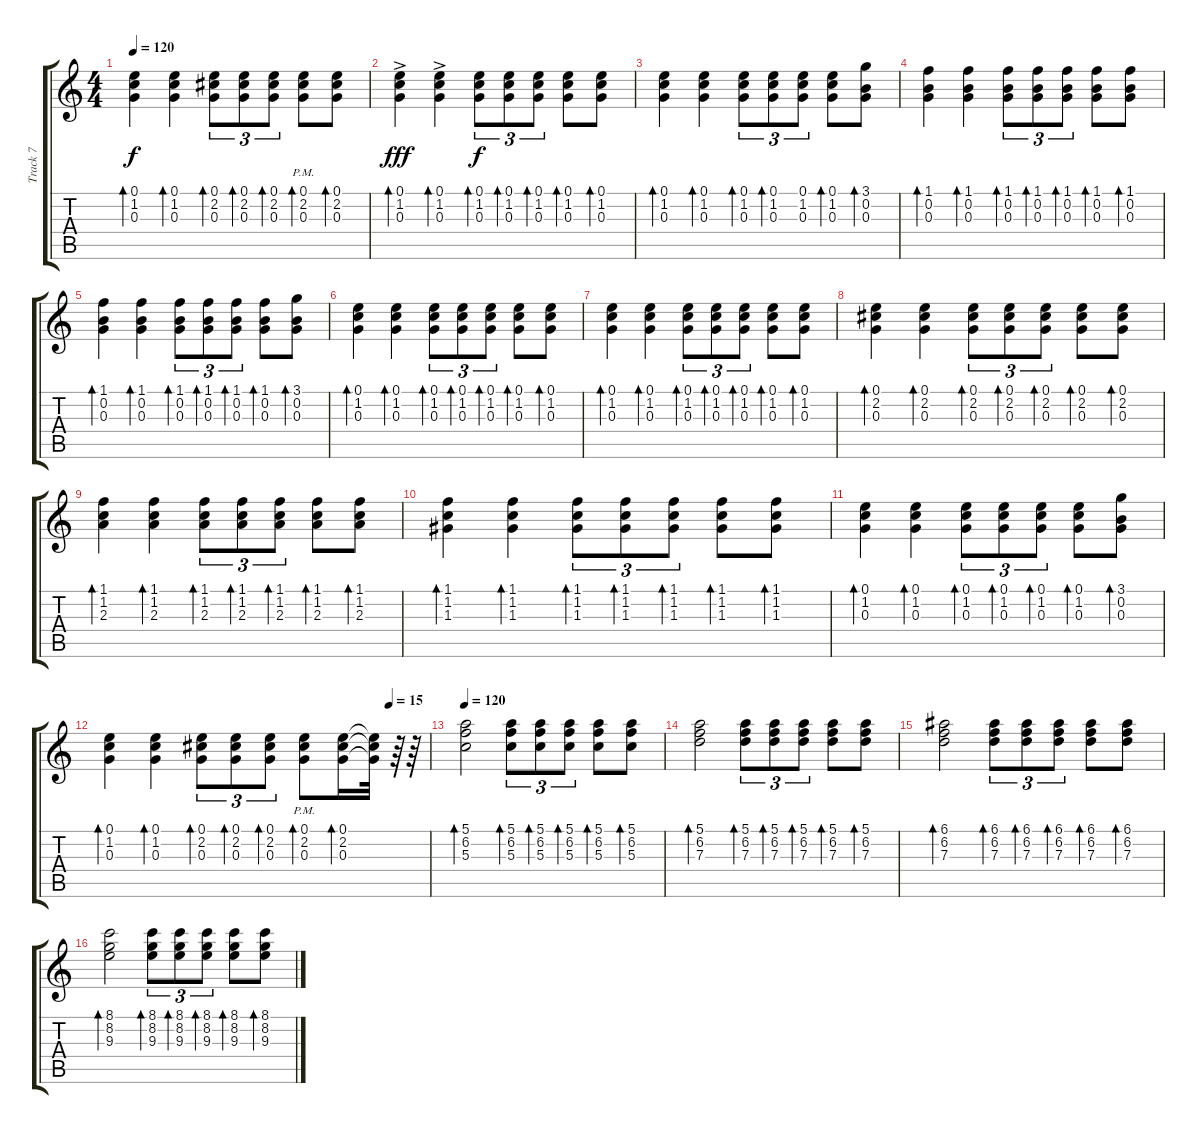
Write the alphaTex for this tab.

\track ("Track 7" "Track 7") {instrument acousticguitarnylon}
\staff {score tabs}
\tuning (E4 B3 G3 D3 A2 E2) {hide}
\ts (4 4)
\tempo 120
\clef g2
\ks c
(0.1 1.2 0.3).4{bd 60 dy f} (0.1 1.2 0.3).4{bd 60} (0.1 2.2 0.3).8{tu (3 2) bd 60} (0.1 2.2 0.3).8{tu (3 2) bd 60} (0.1 2.2 0.3).8{tu (3 2) bd 60} (0.1{pm} 2.2{pm} 0.3{pm}).8{bd 60} (0.1 2.2 0.3).8{bd 60} |
(0.1{ac} 1.2 0.3).4{bd 60 dy fff} (0.1{ac} 1.2 0.3).4{bd 60} (0.1 1.2 0.3).8{tu (3 2) bd 60 dy f} (0.1 1.2 0.3).8{tu (3 2) bd 60} (0.1 1.2 0.3).8{tu (3 2) bd 60} (0.1 1.2 0.3).8{bd 60} (0.1 1.2 0.3).8{bd 60} |
(0.1 1.2 0.3).4{bd 60} (0.1 1.2 0.3).4{bd 60} (0.1 1.2 0.3).8{tu (3 2) bd 60} (0.1 1.2 0.3).8{tu (3 2) bd 60} (0.1 1.2 0.3).8{tu (3 2)} (0.1 1.2 0.3).8{bd 60} (3.1 0.2 0.3).8{bd 60} |
(1.1 0.2 0.3).4{bd 60} (1.1 0.2 0.3).4{bd 60} (1.1 0.2 0.3).8{tu (3 2) bd 60} (1.1 0.2 0.3).8{tu (3 2) bd 60} (1.1 0.2 0.3).8{tu (3 2) bd 60} (1.1 0.2 0.3).8{bd 60} (1.1 0.2 0.3).8{bd 60} |
(1.1 0.2 0.3).4{bd 60} (1.1 0.2 0.3).4{bd 60} (1.1 0.2 0.3).8{tu (3 2) bd 60} (1.1 0.2 0.3).8{tu (3 2) bd 60} (1.1 0.2 0.3).8{tu (3 2) bd 60} (1.1 0.2 0.3).8{bd 60} (3.1 0.2 0.3).8{bd 60} |
(0.1 1.2 0.3).4{bd 60} (0.1 1.2 0.3).4{bd 60} (0.1 1.2 0.3).8{tu (3 2) bd 60} (0.1 1.2 0.3).8{tu (3 2) bd 60} (0.1 1.2 0.3).8{tu (3 2) bd 60} (0.1 1.2 0.3).8{bd 60} (0.1 1.2 0.3).8{bd 60} |
(0.1 1.2 0.3).4{bd 60} (0.1 1.2 0.3).4{bd 60} (0.1 1.2 0.3).8{tu (3 2) bd 60} (0.1 1.2 0.3).8{tu (3 2) bd 60} (0.1 1.2 0.3).8{tu (3 2) bd 60} (0.1 1.2 0.3).8{bd 60} (0.1 1.2 0.3).8{bd 60} |
(0.1 2.2 0.3).4{bd 60} (0.1 2.2 0.3).4{bd 60} (0.1 2.2 0.3).8{tu (3 2) bd 60} (0.1 2.2 0.3).8{tu (3 2) bd 60} (0.1 2.2 0.3).8{tu (3 2) bd 60} (0.1 2.2 0.3).8{bd 60} (0.1 2.2 0.3).8{bd 60} |
(1.1 1.2 2.3).4{bd 60} (1.1 1.2 2.3).4{bd 60} (1.1 1.2 2.3).8{tu (3 2) bd 60} (1.1 1.2 2.3).8{tu (3 2) bd 60} (1.1 1.2 2.3).8{tu (3 2) bd 60} (1.1 1.2 2.3).8{bd 60} (1.1 1.2 2.3).8{bd 60} |
(1.1 1.2 1.3).4{bd 60} (1.1 1.2 1.3).4{bd 60} (1.1 1.2 1.3).8{tu (3 2) bd 60} (1.1 1.2 1.3).8{tu (3 2) bd 60} (1.1 1.2 1.3).8{tu (3 2) bd 60} (1.1 1.2 1.3).8{bd 60} (1.1 1.2 1.3).8{bd 60} |
(0.1 1.2 0.3).4{bd 60} (0.1 1.2 0.3).4{bd 60} (0.1 1.2 0.3).8{tu (3 2) bd 60} (0.1 1.2 0.3).8{tu (3 2) bd 60} (0.1 1.2 0.3).8{tu (3 2) bd 60} (0.1 1.2 0.3).8{bd 60} (3.1 0.2 0.3).8{bd 60} |
\tempo (15 0.875)
(0.1 1.2 0.3).4{bd 60} (0.1 1.2 0.3).4{bd 60} (0.1 2.2 0.3).8{tu (3 2) bd 60} (0.1 2.2 0.3).8{tu (3 2) bd 60} (0.1 2.2 0.3).8{tu (3 2) bd 60} (0.1{pm} 2.2{pm} 0.3{pm}).8{bd 60} (0.1 2.2 0.3).16{bd 60} (0.1{t} 2.2{t} 0.3{t}).32 r.64 r.64 |
\tempo 120
(5.1 6.2 5.3).2{bd 240} (5.1 6.2 5.3).8{tu (3 2) bd 60} (5.1 6.2 5.3).8{tu (3 2) bd 60} (5.1 6.2 5.3).8{tu (3 2) bd 60} (5.1 6.2 5.3).8{bd 60} (5.1 6.2 5.3).8{bd 60} |
(5.1 6.2 7.3).2{bd 120} (5.1 6.2 7.3).8{tu (3 2) bd 60} (5.1 6.2 7.3).8{tu (3 2) bd 60} (5.1 6.2 7.3).8{tu (3 2) bd 60} (5.1 6.2 7.3).8{bd 60} (5.1 6.2 7.3).8{bd 60} |
(6.1 6.2 7.3).2{bd 120} (6.1 6.2 7.3).8{tu (3 2) bd 60} (6.1 6.2 7.3).8{tu (3 2) bd 60} (6.1 6.2 7.3).8{tu (3 2) bd 60} (6.1 6.2 7.3).8{bd 60} (6.1 6.2 7.3).8{bd 60} |
(8.1 8.2 9.3).2{bd 120} (8.1 8.2 9.3).8{tu (3 2) bd 60} (8.1 8.2 9.3).8{tu (3 2) bd 60} (8.1 8.2 9.3).8{tu (3 2) bd 60} (8.1 8.2 9.3).8{bd 60} (8.1 8.2 9.3).8{bd 60}
